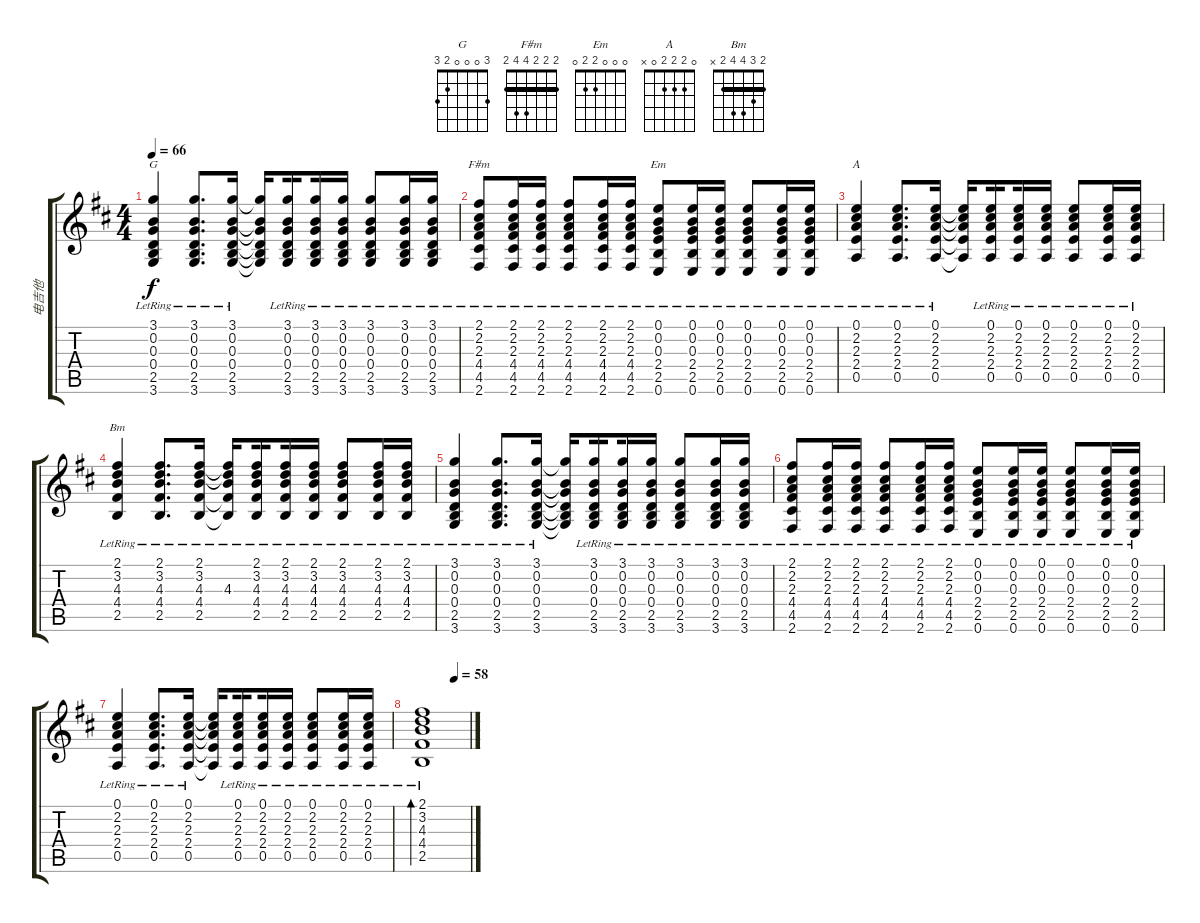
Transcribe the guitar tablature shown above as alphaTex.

\track ("电吉他" "电吉他") {instrument electricguitarclean}
\staff {score tabs}
\tuning (E4 B3 G3 D3 A2 E2) {hide}
\chord ("G" 3 0 0 0 2 3)
\chord ("F#m" 2 2 2 4 4 2) {barre 2}
\chord ("Em" 0 0 0 2 2 0)
\chord ("A" 0 2 2 2 0 x)
\chord ("Bm" 2 3 4 4 2 x) {barre 2}
\ts (4 4)
\tempo 66
\clef g2
\ks d
(3.1{lr} 0.2{lr} 0.3{lr} 0.4{lr} 2.5{lr} 3.6{lr}).4{ch "G" dy f} (3.1{lr} 0.2{lr} 0.3{lr} 0.4{lr} 2.5{lr} 3.6{lr}).8{d} (3.1{lr} 0.2{lr} 0.3{lr} 0.4{lr} 2.5{lr} 3.6{lr}).16 (3.1{t} 0.2{t} 0.3{t} 0.4{t} 2.5{t} 3.6{t}).16{beam splitsecondary} (3.1{lr} 0.2{lr} 0.3{lr} 0.4{lr} 2.5{lr} 3.6{lr}).16{beam splitsecondary} (3.1{lr} 0.2{lr} 0.3{lr} 0.4{lr} 2.5{lr} 3.6{lr}).16 (3.1{lr} 0.2{lr} 0.3{lr} 0.4{lr} 2.5{lr} 3.6{lr}).16 (3.1{lr} 0.2{lr} 0.3{lr} 0.4{lr} 2.5{lr} 3.6{lr}).8 (3.1{lr} 0.2{lr} 0.3{lr} 0.4{lr} 2.5{lr} 3.6{lr}).16 (3.1{lr} 0.2{lr} 0.3{lr} 0.4{lr} 2.5{lr} 3.6{lr}).16 |
(2.1{lr} 2.2{lr} 2.3{lr} 4.4{lr} 4.5{lr} 2.6{lr}).8{ch "F#m"} (2.1{lr} 2.2{lr} 2.3{lr} 4.4{lr} 4.5{lr} 2.6{lr}).16 (2.1{lr} 2.2{lr} 2.3{lr} 4.4{lr} 4.5{lr} 2.6{lr}).16 (2.1{lr} 2.2{lr} 2.3{lr} 4.4{lr} 4.5{lr} 2.6{lr}).8 (2.1{lr} 2.2{lr} 2.3{lr} 4.4{lr} 4.5{lr} 2.6{lr}).16 (2.1{lr} 2.2{lr} 2.3{lr} 4.4{lr} 4.5{lr} 2.6{lr}).16 (0.1{lr} 0.2{lr} 0.3{lr} 2.4{lr} 2.5{lr} 0.6{lr}).8{ch "Em" txt ""} (0.1{lr} 0.2{lr} 0.3{lr} 2.4{lr} 2.5{lr} 0.6{lr}).16 (0.1{lr} 0.2{lr} 0.3{lr} 2.4{lr} 2.5{lr} 0.6{lr}).16 (0.1{lr} 0.2{lr} 0.3{lr} 2.4{lr} 2.5{lr} 0.6{lr}).8 (0.1{lr} 0.2{lr} 0.3{lr} 2.4{lr} 2.5{lr} 0.6{lr}).16 (0.1{lr} 0.2{lr} 0.3{lr} 2.4{lr} 2.5{lr} 0.6{lr}).16 |
(0.1{lr} 2.2{lr} 2.3{lr} 2.4{lr} 0.5{lr}).4{ch "A"} (0.1{lr} 2.2{lr} 2.3{lr} 2.4{lr} 0.5{lr}).8{d} (0.1{lr} 2.2{lr} 2.3{lr} 2.4{lr} 0.5{lr}).16 (0.1{t} 2.2{t} 2.3{t} 2.4{t} 0.5{t}).16{beam splitsecondary} (0.1{lr} 2.2{lr} 2.3{lr} 2.4{lr} 0.5{lr}).16{beam splitsecondary} (0.1{lr} 2.2{lr} 2.3{lr} 2.4{lr} 0.5{lr}).16 (0.1{lr} 2.2{lr} 2.3{lr} 2.4{lr} 0.5{lr}).16 (0.1{lr} 2.2{lr} 2.3{lr} 2.4{lr} 0.5{lr}).8 (0.1{lr} 2.2{lr} 2.3{lr} 2.4{lr} 0.5{lr}).16 (0.1{lr} 2.2{lr} 2.3{lr} 2.4{lr} 0.5{lr}).16 |
(2.1{lr} 3.2{lr} 4.3{lr} 4.4{lr} 2.5{lr}).4{ch "Bm"} (2.1{lr} 3.2{lr} 4.3{lr} 4.4{lr} 2.5{lr}).8{d} (2.1{lr} 3.2{lr} 4.3{lr} 4.4{lr} 2.5{lr}).16 (2.1{t} 3.2{t} 4.3{lr} 4.4{t} 2.5{t}).16{beam splitsecondary} (2.1{lr} 3.2{lr} 4.3{lr} 4.4{lr} 2.5{lr}).16{beam splitsecondary} (2.1{lr} 3.2{lr} 4.3{lr} 4.4{lr} 2.5{lr}).16 (2.1{lr} 3.2{lr} 4.3{lr} 4.4{lr} 2.5{lr}).16 (2.1{lr} 3.2{lr} 4.3{lr} 4.4{lr} 2.5{lr}).8 (2.1{lr} 3.2{lr} 4.3{lr} 4.4{lr} 2.5{lr}).16 (2.1{lr} 3.2{lr} 4.3{lr} 4.4{lr} 2.5{lr}).16 |
(3.1{lr} 0.2{lr} 0.3{lr} 0.4{lr} 2.5{lr} 3.6{lr}).4 (3.1{lr} 0.2{lr} 0.3{lr} 0.4{lr} 2.5{lr} 3.6{lr}).8{d} (3.1{lr} 0.2{lr} 0.3{lr} 0.4{lr} 2.5{lr} 3.6{lr}).16 (3.1{t} 0.2{t} 0.3{t} 0.4{t} 2.5{t} 3.6{t}).16{beam splitsecondary} (3.1{lr} 0.2{lr} 0.3{lr} 0.4{lr} 2.5{lr} 3.6{lr}).16{beam splitsecondary} (3.1{lr} 0.2{lr} 0.3{lr} 0.4{lr} 2.5{lr} 3.6{lr}).16 (3.1{lr} 0.2{lr} 0.3{lr} 0.4{lr} 2.5{lr} 3.6{lr}).16 (3.1{lr} 0.2{lr} 0.3{lr} 0.4{lr} 2.5{lr} 3.6{lr}).8 (3.1{lr} 0.2{lr} 0.3{lr} 0.4{lr} 2.5{lr} 3.6{lr}).16 (3.1{lr} 0.2{lr} 0.3{lr} 0.4{lr} 2.5{lr} 3.6{lr}).16 |
(2.1{lr} 2.2{lr} 2.3{lr} 4.4{lr} 4.5{lr} 2.6{lr}).8 (2.1{lr} 2.2{lr} 2.3{lr} 4.4{lr} 4.5{lr} 2.6{lr}).16 (2.1{lr} 2.2{lr} 2.3{lr} 4.4{lr} 4.5{lr} 2.6{lr}).16 (2.1{lr} 2.2{lr} 2.3{lr} 4.4{lr} 4.5{lr} 2.6{lr}).8 (2.1{lr} 2.2{lr} 2.3{lr} 4.4{lr} 4.5{lr} 2.6{lr}).16 (2.1{lr} 2.2{lr} 2.3{lr} 4.4{lr} 4.5{lr} 2.6{lr}).16 (0.1{lr} 0.2{lr} 0.3{lr} 2.4{lr} 2.5{lr} 0.6{lr}).8 (0.1{lr} 0.2{lr} 0.3{lr} 2.4{lr} 2.5{lr} 0.6{lr}).16 (0.1{lr} 0.2{lr} 0.3{lr} 2.4{lr} 2.5{lr} 0.6{lr}).16 (0.1{lr} 0.2{lr} 0.3{lr} 2.4{lr} 2.5{lr} 0.6{lr}).8 (0.1{lr} 0.2{lr} 0.3{lr} 2.4{lr} 2.5{lr} 0.6{lr}).16 (0.1{lr} 0.2{lr} 0.3{lr} 2.4{lr} 2.5{lr} 0.6{lr}).16 |
(0.1{lr} 2.2{lr} 2.3{lr} 2.4{lr} 0.5{lr}).4 (0.1{lr} 2.2{lr} 2.3{lr} 2.4{lr} 0.5{lr}).8{d} (0.1{lr} 2.2{lr} 2.3{lr} 2.4{lr} 0.5{lr}).16 (0.1{t} 2.2{t} 2.3{t} 2.4{t} 0.5{t}).16{beam splitsecondary} (0.1{lr} 2.2{lr} 2.3{lr} 2.4{lr} 0.5{lr}).16{beam splitsecondary} (0.1{lr} 2.2{lr} 2.3{lr} 2.4{lr} 0.5{lr}).16 (0.1{lr} 2.2{lr} 2.3{lr} 2.4{lr} 0.5{lr}).16 (0.1{lr} 2.2{lr} 2.3{lr} 2.4{lr} 0.5{lr}).8 (0.1{lr} 2.2{lr} 2.3{lr} 2.4{lr} 0.5{lr}).16 (0.1{lr} 2.2{lr} 2.3{lr} 2.4{lr} 0.5{lr}).16 |
\tempo (58 0.6875)
(2.1{lr} 3.2{lr} 4.3{lr} 4.4{lr} 2.5{lr}).1{bd 240}
